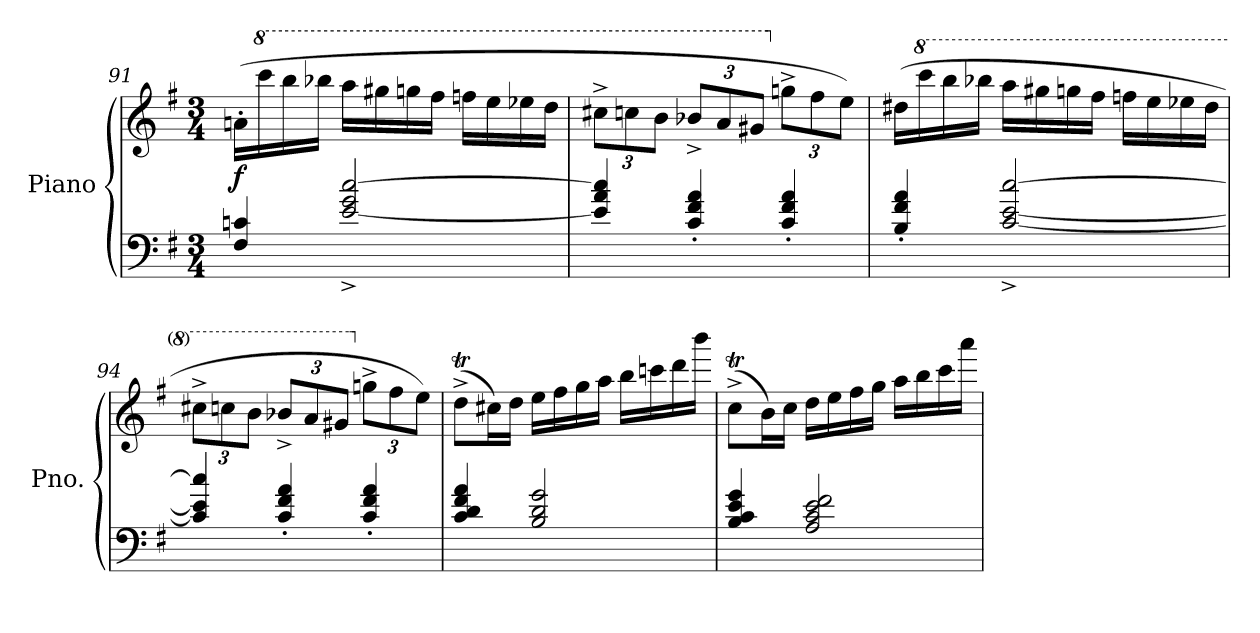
**kern	**kern	**dynam
*part1	*part1	*part1
*staff2	*staff1	*staff1/2
*I"Piano	*	*
*I'Pno.	*	*
!!LO:LB:g=z
*clefF4	*clefG2	*
*k[f#]	*k[f#]	*
*M3/4	*M3/4	*
=91	=91	=91
!	!	!LO:DY:a=2
4F#/ 4cn/	(>16an'\LL	f
*	*8va	*
.	16cccc\	.
.	16bbb\	.
.	16bbb-X\JJ	.
[2e/^ 2g/^ [2cc/^	16aaa\LL	.
.	16ggg#X\	.
.	16gggn\	.
.	16fff#\JJ	.
.	16fffn\LL	.
.	16eee\	.
.	16eee-X\	.
.	16ddd\JJ	.
=92	=92	=92
*	*Xbrackettup	*
4e/] 4a/ 4cc/]	12ccc#X^\L	.
.	12cccn\	.
.	12bb\J	.
4c/' 4f#/' 4a/'	12bb-X^/L	.
.	12aa/	.
.	12gg#X/J	.
*	*X8va	*
4c/' 4f#/' 4a/'	12ggn^\L	.
.	12ff#\	.
.	12ee\J)	.
!!LO:LB:g=z
=93	=93	=93
4B/' 4f#/' 4a/'	(>16dd#X\LL	.
*	*8va	*
.	16cccc\	.
.	16bbb\	.
.	16bbb-X\JJ	.
[2c/^ [2e/^ [2cc/^	16aaa\LL	.
.	16ggg#X\	.
.	16gggn\	.
.	16fff#\JJ	.
.	16fffn\LL	.
.	16eee\	.
.	16eee-X\	.
.	16ddd#\JJ	.
=94	=94	=94
4c/] 4e/] 4cc/]	12ccc#X^\L	.
.	12cccn\	.
.	12bb\J	.
4c/' 4f#/' 4a/'	12bb-X^/L	.
.	12aa/	.
.	12gg#X/J	.
*	*X8va	*
4c/' 4f#/' 4a/'	12ggn^\L	.
.	12ff#\	.
.	12ee\J)	.
=95	=95	=95
4c/ 4d/ 4f#/ 4a/	(>8ddT^\L	.
.	16cc#X\L)	.
.	16dd\JJ	.
2B/ 2d/ 2g/	16ee\LL	.
.	16ff#\	.
.	16gg\	.
.	16aa\JJ	.
.	16bb\LL	.
.	16cccn\	.
.	16ddd\	.
.	16bbb\JJ	.
!!LO:PB:g=z
=96	=96	=96
4B/ 4c/ 4e/ 4g/	(>8ccT^\L	.
.	16b\L)	.
.	16cc\JJ	.
2A/ 2c/ 2e/ 2f#/	16dd\LL	.
.	16ee\	.
.	16ff#\	.
.	16gg\JJ	.
.	16aa\LL	.
.	16bb\	.
.	16ccc\	.
.	16aaa\JJ	.
=	=	=
*-	*-	*-
